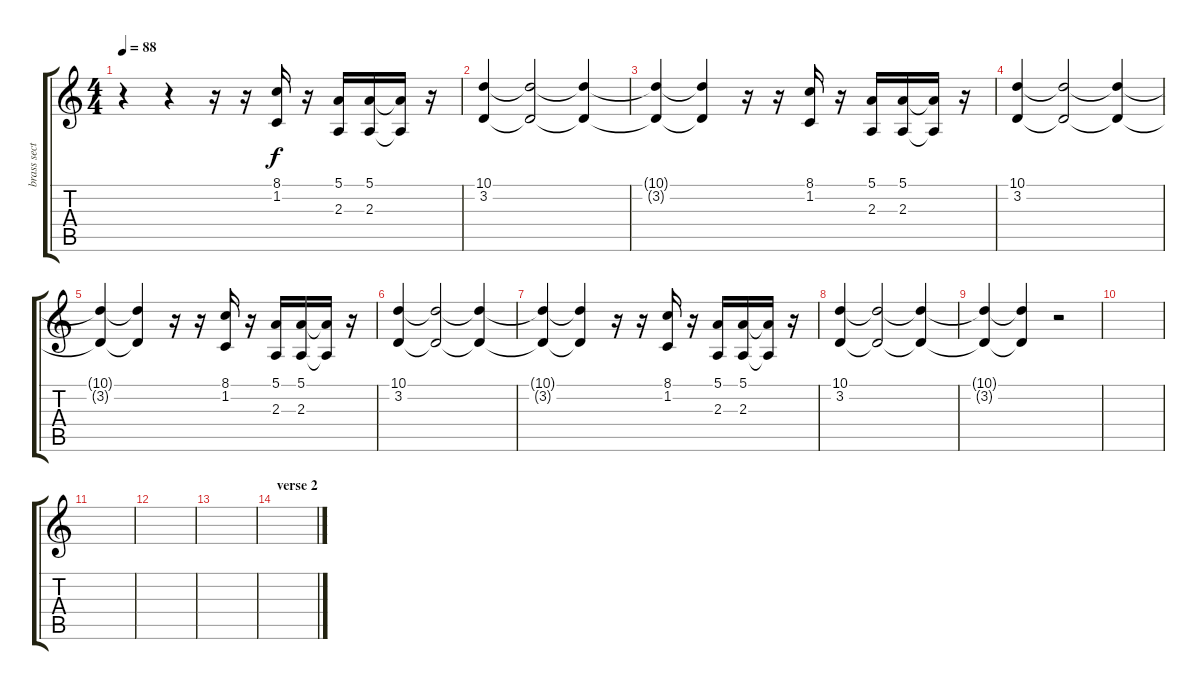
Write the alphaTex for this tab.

\track ("brass section" "brass sect") {instrument brasssection}
\staff {score tabs}
\tuning (E4 B3 G3 D3 A2 E2) {hide}
\ts (4 4)
\tempo 88
\clef g2
\ks c
r.4{dy f} r.4 r.16 r.16 (8.1 1.2).16 r.16 (5.1 2.3).16 (5.1 2.3).16 (5.1{t} 2.3{t}).16 r.16 |
(10.1 3.2).4 (10.1{t} 3.2{t}).2 (10.1{t} 3.2{t}).4 |
(10.1{t} 3.2{t}).4 (10.1{t} 3.2{t}).4 r.16 r.16 (8.1 1.2).16 r.16 (5.1 2.3).16 (5.1 2.3).16 (5.1{t} 2.3{t}).16 r.16 |
(10.1 3.2).4 (10.1{t} 3.2{t}).2 (10.1{t} 3.2{t}).4 |
(10.1{t} 3.2{t}).4 (10.1{t} 3.2{t}).4 r.16 r.16 (8.1 1.2).16 r.16 (5.1 2.3).16 (5.1 2.3).16 (5.1{t} 2.3{t}).16 r.16 |
(10.1 3.2).4 (10.1{t} 3.2{t}).2 (10.1{t} 3.2{t}).4 |
(10.1{t} 3.2{t}).4 (10.1{t} 3.2{t}).4 r.16 r.16 (8.1 1.2).16 r.16 (5.1 2.3).16 (5.1 2.3).16 (5.1{t} 2.3{t}).16 r.16 |
(10.1 3.2).4 (10.1{t} 3.2{t}).2 (10.1{t} 3.2{t}).4 |
(10.1{t} 3.2{t}).4 (10.1{t} 3.2{t}).4 r.2 |
|
|
|
|
\section ("" "verse 2")
